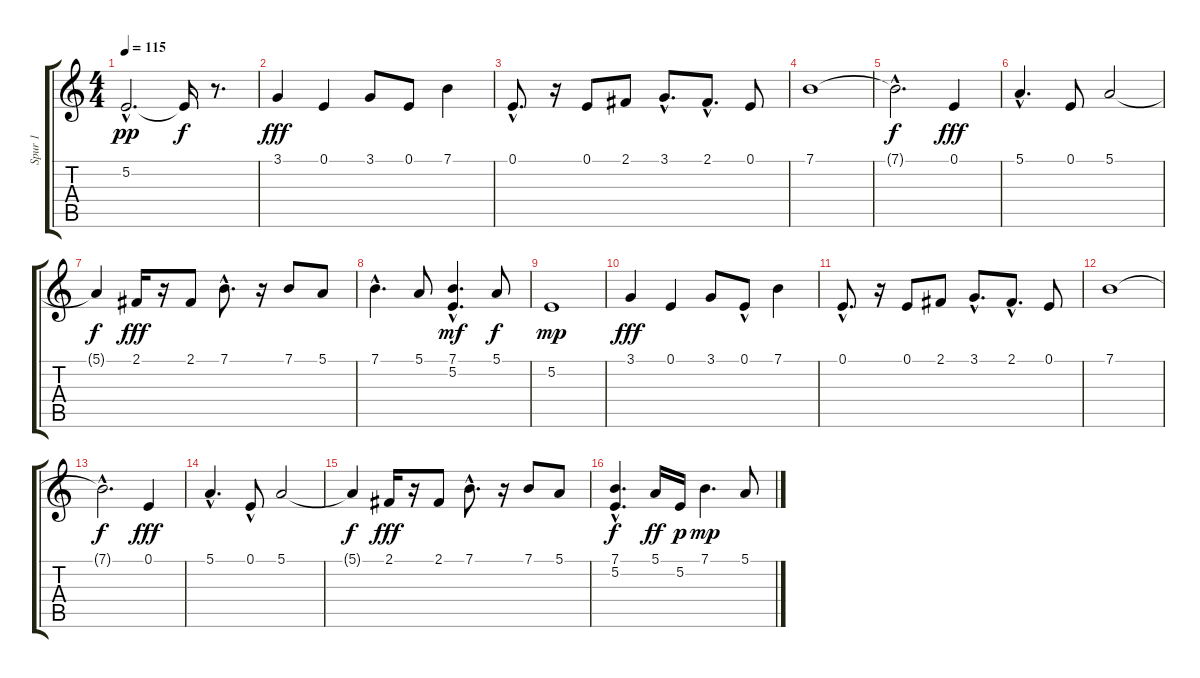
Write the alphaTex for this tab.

\track ("Spur 1" "Spur 1") {instrument panflute}
\staff {score tabs}
\tuning (E4 B3 G3 D3 A2 E2) {hide}
\ts (4 4)
\tempo 115
\clef g2
\ks c
5.2{hac}.2{d dy pp} 5.2{t}.16{dy f} r.8{d} |
3.1.4{dy fff} 0.1.4 3.1.8 0.1.8 7.1.4 |
0.1{hac}.8{d} r.16 0.1.8 2.1.8 3.1{hac}.8{d} 2.1{hac}.8{d} 0.1.8 |
7.1.1 |
7.1{hac t}.2{d dy f} 0.1.4{dy fff} |
5.1{hac}.4{d} 0.1.8 5.1.2 |
5.1{t}.4{dy f} 2.1.16{dy fff} r.16 2.1.8 7.1{hac}.8{d} r.16 7.1.8 5.1.8 |
7.1{hac}.4{d} 5.1.8 (7.1 5.2{hac}).4{d dy mf} 5.1.8{dy f} |
5.2.1{dy mp} |
3.1.4{dy fff} 0.1.4 3.1.8 0.1{hac}.8 7.1.4 |
0.1{hac}.8{d} r.16 0.1.8 2.1.8 3.1{hac}.8{d} 2.1{hac}.8{d} 0.1.8 |
7.1.1 |
7.1{hac t}.2{d dy f} 0.1.4{dy fff} |
5.1{hac}.4{d} 0.1{hac}.8 5.1.2 |
5.1{t}.4{dy f} 2.1.16{dy fff} r.16 2.1.8 7.1{hac}.8{d} r.16 7.1.8 5.1.8 |
(7.1 5.2{hac}).4{d dy f} 5.1.16{dy ff} 5.2.16{dy p} 7.1.4{d dy mp} 5.1.8
